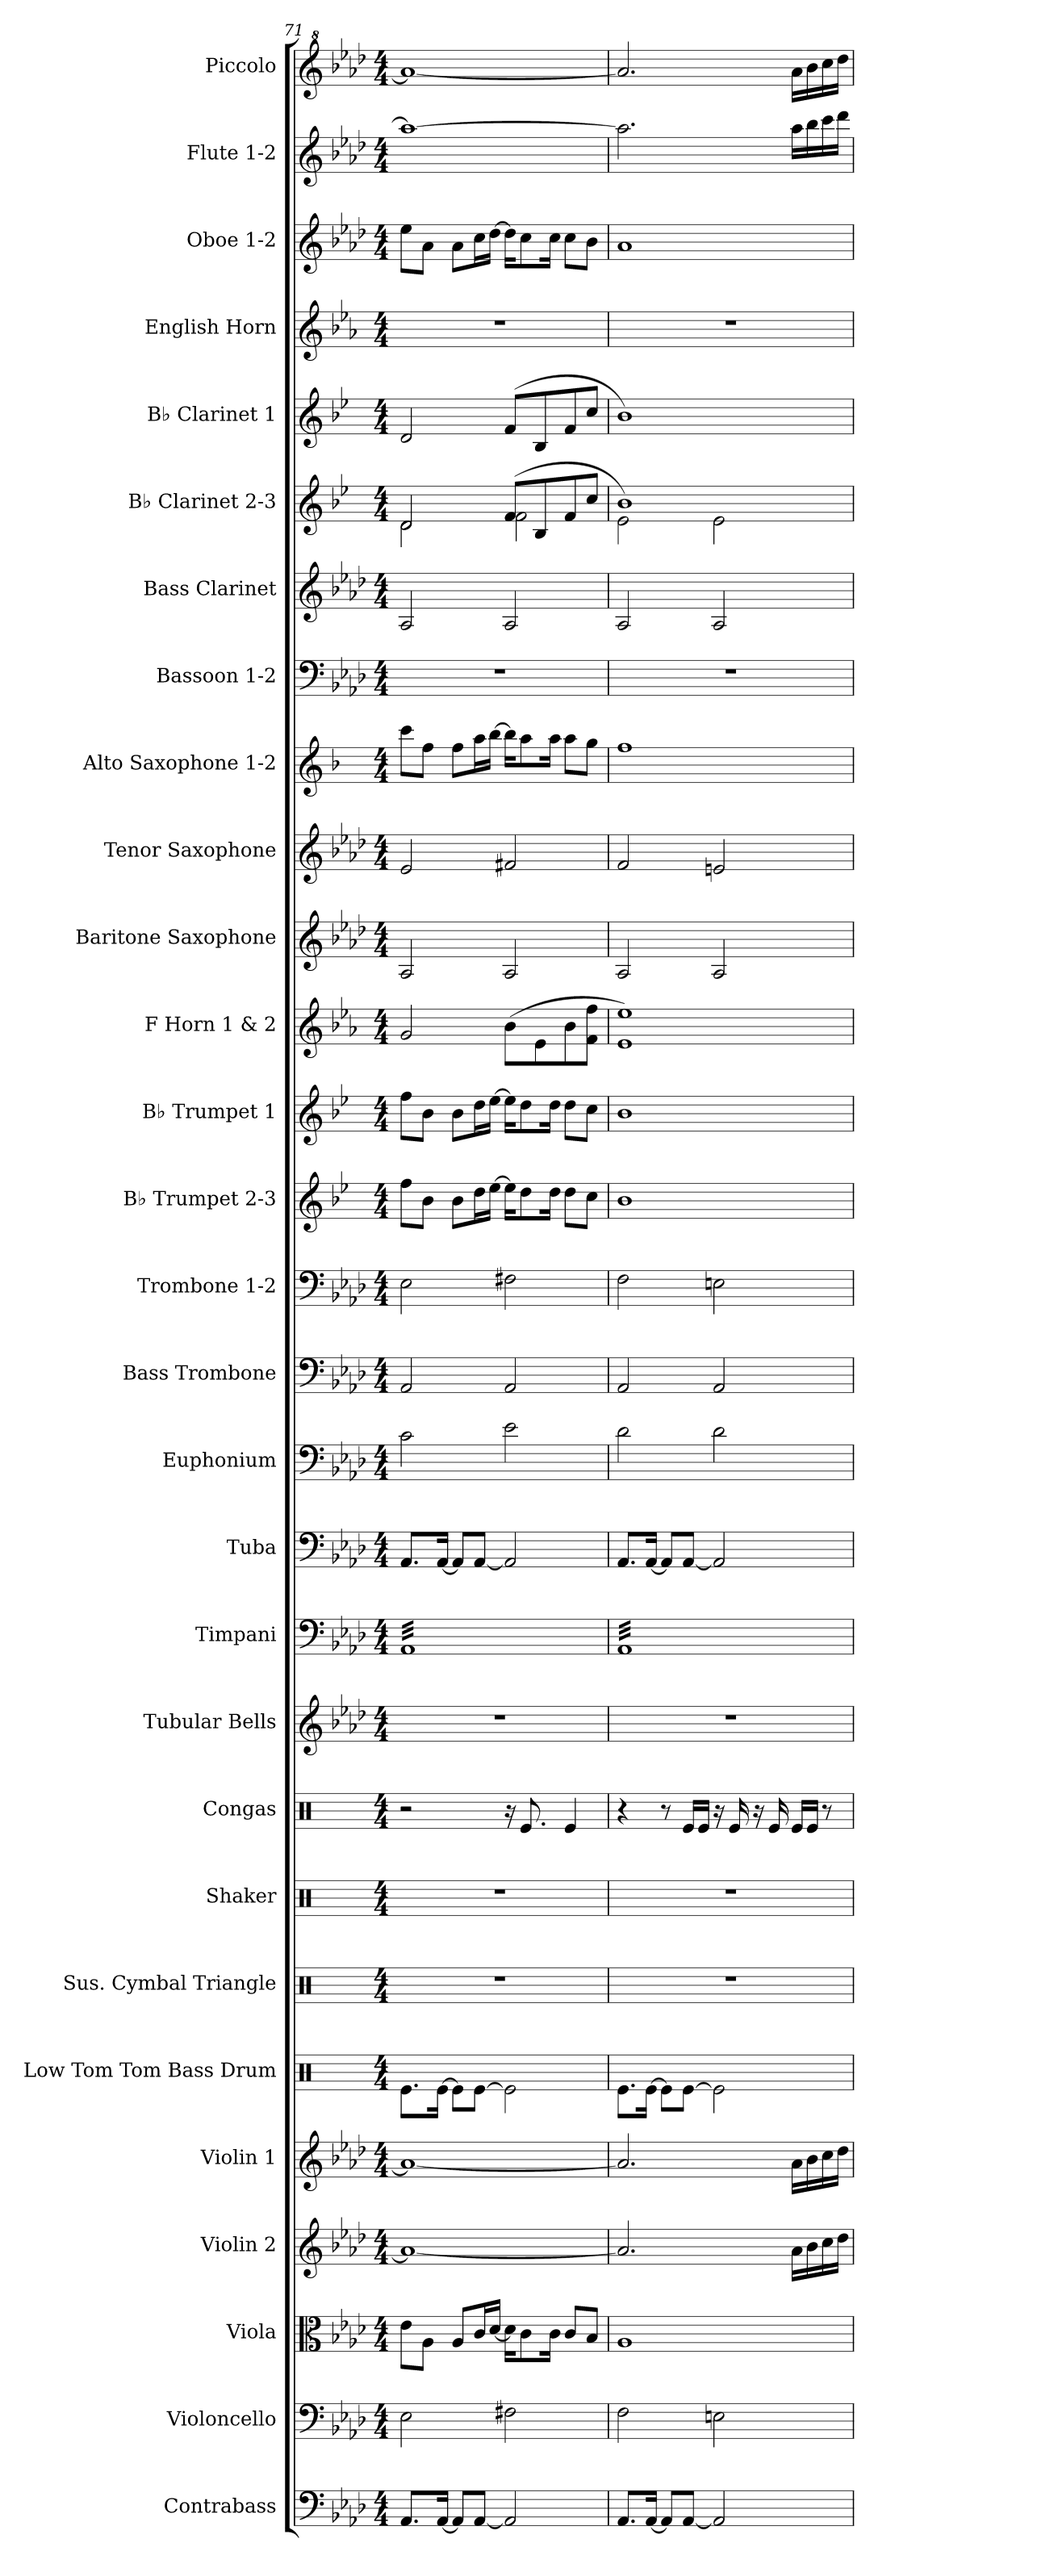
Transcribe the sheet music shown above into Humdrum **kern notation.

**kern	**kern	**kern	**kern	**kern	**kern	**kern	**kern	**kern	**kern	**kern	**kern	**kern	**kern	**kern	**kern	**kern	**kern	**kern	**kern	**kern	**kern	**kern	**kern	**kern	**kern	**kern	**kern	**kern
*part29	*part28	*part27	*part26	*part25	*part24	*part23	*part22	*part21	*part20	*part19	*part18	*part17	*part16	*part15	*part14	*part13	*part12	*part11	*part10	*part9	*part8	*part7	*part6	*part5	*part4	*part3	*part2	*part1
*staff29	*staff28	*staff27	*staff26	*staff25	*staff24	*staff23	*staff22	*staff21	*staff20	*staff19	*staff18	*staff17	*staff16	*staff15	*staff14	*staff13	*staff12	*staff11	*staff10	*staff9	*staff8	*staff7	*staff6	*staff5	*staff4	*staff3	*staff2	*staff1
*I"Contrabass	*I"Violoncello	*I"Viola	*I"Violin 2	*I"Violin 1	*I"Low Tom Tom Bass Drum	*I"Sus. Cymbal Triangle	*I"Shaker	*I"Congas	*I"Tubular Bells	*I"Timpani	*I"Tuba	*I"Euphonium	*I"Bass Trombone	*I"Trombone 1-2	*I"B♭ Trumpet 2-3	*I"B♭ Trumpet 1	*I"F Horn 1 &amp; 2	*I"Baritone Saxophone	*I"Tenor Saxophone	*I"Alto Saxophone 1-2	*I"Bassoon 1-2	*I"Bass Clarinet	*I"B♭ Clarinet 2-3	*I"B♭ Clarinet 1	*I"English Horn	*I"Oboe 1-2	*I"Flute 1-2	*I"Piccolo
*I'Cb.	*I'Vc.	*I'Vla.	*I'Vln. 2	*I'Vln. 1	*I'B. Dr.	*I'Cym.	*I'Shk	*I'Co.	*I'Tu. Be.	*I'Timp.	*I'Tba.	*I'Euph.	*I'B. Tbn.	*I'Tbn. 1-2	*I'B♭ Tpt. 2-3	*I'B♭ Tpt. 1	*I'F Hn. 1 3	*I'Bar. Sax.	*I'T. Sax.	*I'A. Sax. 1-2	*I'Bsn. 1-2	*I'B. Cl.	*I'B♭ Cl. 2-3	*I'B♭ Cl. 1	*I'E. Hn.	*I'Ob. 1-2	*I'Fl. 1-2	*I'Picc.
*clefF4	*clefF4	*clefC3	*clefG2	*clefG2	*clefX	*clefX	*clefX	*clefX	*clefG2	*clefF4	*clefF4	*clefF4	*clefF4	*clefF4	*clefG2	*clefG2	*clefG2	*clefG2	*clefG2	*clefG2	*clefF4	*clefG2	*clefG2	*clefG2	*clefG2	*clefG2	*clefG2	*clefG^2
*ITrd7c12	*	*	*	*	*	*	*	*	*	*	*	*	*	*	*ITrd1c2	*ITrd1c2	*ITrd4c7	*ITrd12c21	*ITrd8c14	*ITrd5c9	*	*ITrd8c14	*ITrd1c2	*ITrd1c2	*ITrd4c7	*	*	*ITrd-7c-12
*k[b-e-a-d-]	*k[b-e-a-d-]	*k[b-e-a-d-]	*k[b-e-a-d-]	*k[b-e-a-d-]	*k[]	*k[]	*k[]	*k[]	*k[b-e-a-d-]	*k[b-e-a-d-]	*k[b-e-a-d-]	*k[b-e-a-d-]	*k[b-e-a-d-]	*k[b-e-a-d-]	*k[b-e-a-d-]	*k[b-e-a-d-]	*k[b-e-a-d-]	*k[b-e-a-d-]	*k[b-e-a-d-]	*k[b-e-a-d-]	*k[b-e-a-d-]	*k[b-e-a-d-]	*k[b-e-a-d-]	*k[b-e-a-d-]	*k[b-e-a-d-]	*k[b-e-a-d-]	*k[b-e-a-d-]	*k[b-e-a-d-]
*M4/4	*M4/4	*M4/4	*M4/4	*M4/4	*M4/4	*M4/4	*M4/4	*M4/4	*M4/4	*M4/4	*M4/4	*M4/4	*M4/4	*M4/4	*M4/4	*M4/4	*M4/4	*M4/4	*M4/4	*M4/4	*M4/4	*M4/4	*M4/4	*M4/4	*M4/4	*M4/4	*M4/4	*M4/4
=71	=71	=71	=71	=71	=71	=71	=71	=71	=71	=71	=71	=71	=71	=71	=71	=71	=71	=71	=71	=71	=71	=71	=71	=71	=71	=71	=71	=71
*	*	*	*	*	*	*	*	*	*	*	*	*	*	*	*	*	*	*	*	*	*	*	*^	*	*	*	*	*
*	*	*	*	*	*	*	*	*	*	*tremolo	*	*	*	*	*	*	*	*	*	*	*	*	*	*	*	*	*	*	*
8.AAA-/L	2E-\	8e-\L	1a-_	1a-_	8.Re\L	1r	1r	2r	1r	32AA-LLL	8.AA-/L	2c\	2AA-/	2E-\	8ee-\L	8ee-\L	2c/	2AA-/	2E-/	8ee-\L	1r	2AA-/	2c/	2c\	2c/	1r	8ee-\L	1aa-_	1aaa-_
.	.	.	.	.	.	.	.	.	.	32AA-	.	.	.	.	.	.	.	.	.	.	.	.	.	.	.	.	.	.	.
.	.	.	.	.	.	.	.	.	.	32AA-	.	.	.	.	.	.	.	.	.	.	.	.	.	.	.	.	.	.	.
.	.	.	.	.	.	.	.	.	.	32AA-	.	.	.	.	.	.	.	.	.	.	.	.	.	.	.	.	.	.	.
.	.	8A-\J	.	.	.	.	.	.	.	32AA-	.	.	.	.	8a-\J	8a-\J	.	.	.	8a-\J	.	.	.	.	.	.	8a-\J	.	.
.	.	.	.	.	.	.	.	.	.	32AA-	.	.	.	.	.	.	.	.	.	.	.	.	.	.	.	.	.	.	.
[16AAA-/Jk	.	.	.	.	[16Re\Jk	.	.	.	.	32AA-	[16AA-/Jk	.	.	.	.	.	.	.	.	.	.	.	.	.	.	.	.	.	.
.	.	.	.	.	.	.	.	.	.	32AA-	.	.	.	.	.	.	.	.	.	.	.	.	.	.	.	.	.	.	.
8AAA-/L]	.	8A-/L	.	.	8Re\L]	.	.	.	.	32AA-	8AA-/L]	.	.	.	8a-\L	8a-\L	.	.	.	8a-\L	.	.	.	.	.	.	8a-\L	.	.
.	.	.	.	.	.	.	.	.	.	32AA-	.	.	.	.	.	.	.	.	.	.	.	.	.	.	.	.	.	.	.
.	.	.	.	.	.	.	.	.	.	32AA-	.	.	.	.	.	.	.	.	.	.	.	.	.	.	.	.	.	.	.
.	.	.	.	.	.	.	.	.	.	32AA-	.	.	.	.	.	.	.	.	.	.	.	.	.	.	.	.	.	.	.
[8AAA-/J	.	16c/L	.	.	[8Re\J	.	.	.	.	32AA-	[8AA-/J	.	.	.	16cc\L	16cc\L	.	.	.	16cc\L	.	.	.	.	.	.	16cc\L	.	.
.	.	.	.	.	.	.	.	.	.	32AA-	.	.	.	.	.	.	.	.	.	.	.	.	.	.	.	.	.	.	.
.	.	[16d-/JJ	.	.	.	.	.	.	.	32AA-	.	.	.	.	[16dd-\JJ	[16dd-\JJ	.	.	.	[16dd-\JJ	.	.	.	.	.	.	[16dd-\JJ	.	.
.	.	.	.	.	.	.	.	.	.	32AA-	.	.	.	.	.	.	.	.	.	.	.	.	.	.	.	.	.	.	.
2AAA-/]	2F#X\	16d-\KL]	.	.	2Re\]	.	.	16r	.	32AA-	2AA-/]	2e-\	2AA-/	2F#X\	16dd-\KL]	16dd-\KL]	(8e-\L	2AA-/	2F#X/	16dd-\KL]	.	2AA-/	(>8e-/L	2e-\	(>8e-/L	.	16dd-\KL]	.	.
.	.	.	.	.	.	.	.	.	.	32AA-	.	.	.	.	.	.	.	.	.	.	.	.	.	.	.	.	.	.	.
.	.	8c\	.	.	.	.	.	8.Re/	.	32AA-	.	.	.	.	8cc\	8cc\	.	.	.	8cc\	.	.	.	.	.	.	8cc\	.	.
.	.	.	.	.	.	.	.	.	.	32AA-	.	.	.	.	.	.	.	.	.	.	.	.	.	.	.	.	.	.	.
.	.	.	.	.	.	.	.	.	.	32AA-	.	.	.	.	.	.	8A-\	.	.	.	.	.	8A-/	.	8A-/	.	.	.	.
.	.	.	.	.	.	.	.	.	.	32AA-	.	.	.	.	.	.	.	.	.	.	.	.	.	.	.	.	.	.	.
.	.	16c\Jk	.	.	.	.	.	.	.	32AA-	.	.	.	.	16cc\Jk	16cc\Jk	.	.	.	16cc\Jk	.	.	.	.	.	.	16cc\Jk	.	.
.	.	.	.	.	.	.	.	.	.	32AA-	.	.	.	.	.	.	.	.	.	.	.	.	.	.	.	.	.	.	.
.	.	8c/L	.	.	.	.	.	4Re/	.	32AA-	.	.	.	.	8cc\L	8cc\L	8e-\	.	.	8cc\L	.	.	8e-/	.	8e-/	.	8cc\L	.	.
.	.	.	.	.	.	.	.	.	.	32AA-	.	.	.	.	.	.	.	.	.	.	.	.	.	.	.	.	.	.	.
.	.	.	.	.	.	.	.	.	.	32AA-	.	.	.	.	.	.	.	.	.	.	.	.	.	.	.	.	.	.	.
.	.	.	.	.	.	.	.	.	.	32AA-	.	.	.	.	.	.	.	.	.	.	.	.	.	.	.	.	.	.	.
.	.	8B-/J	.	.	.	.	.	.	.	32AA-	.	.	.	.	8b-\J	8b-\J	8B-\ 8b-\J	.	.	8b-\J	.	.	8b-/J	.	8b-/J	.	8b-\J	.	.
.	.	.	.	.	.	.	.	.	.	32AA-	.	.	.	.	.	.	.	.	.	.	.	.	.	.	.	.	.	.	.
.	.	.	.	.	.	.	.	.	.	32AA-	.	.	.	.	.	.	.	.	.	.	.	.	.	.	.	.	.	.	.
.	.	.	.	.	.	.	.	.	.	32AA-JJJ	.	.	.	.	.	.	.	.	.	.	.	.	.	.	.	.	.	.	.
=72	=72	=72	=72	=72	=72	=72	=72	=72	=72	=72	=72	=72	=72	=72	=72	=72	=72	=72	=72	=72	=72	=72	=72	=72	=72	=72	=72	=72	=72
8.AAA-/L	2F\	1A-	2.a-/]	2.a-/]	8.Re\L	1r	1r	4r	1r	32AA-LLL	8.AA-/L	2d-\	2AA-/	2F\	1a-	1a-	1A- 1a-)	2AA-/	2F/	1a-	1r	2AA-/	1a-)	2d-\	1a-)	1r	1a-	2.aa-\]	2.aaa-/]
.	.	.	.	.	.	.	.	.	.	32AA-	.	.	.	.	.	.	.	.	.	.	.	.	.	.	.	.	.	.	.
.	.	.	.	.	.	.	.	.	.	32AA-	.	.	.	.	.	.	.	.	.	.	.	.	.	.	.	.	.	.	.
.	.	.	.	.	.	.	.	.	.	32AA-	.	.	.	.	.	.	.	.	.	.	.	.	.	.	.	.	.	.	.
.	.	.	.	.	.	.	.	.	.	32AA-	.	.	.	.	.	.	.	.	.	.	.	.	.	.	.	.	.	.	.
.	.	.	.	.	.	.	.	.	.	32AA-	.	.	.	.	.	.	.	.	.	.	.	.	.	.	.	.	.	.	.
[16AAA-/Jk	.	.	.	.	[16Re\Jk	.	.	.	.	32AA-	[16AA-/Jk	.	.	.	.	.	.	.	.	.	.	.	.	.	.	.	.	.	.
.	.	.	.	.	.	.	.	.	.	32AA-	.	.	.	.	.	.	.	.	.	.	.	.	.	.	.	.	.	.	.
8AAA-/L]	.	.	.	.	8Re\L]	.	.	8r	.	32AA-	8AA-/L]	.	.	.	.	.	.	.	.	.	.	.	.	.	.	.	.	.	.
.	.	.	.	.	.	.	.	.	.	32AA-	.	.	.	.	.	.	.	.	.	.	.	.	.	.	.	.	.	.	.
.	.	.	.	.	.	.	.	.	.	32AA-	.	.	.	.	.	.	.	.	.	.	.	.	.	.	.	.	.	.	.
.	.	.	.	.	.	.	.	.	.	32AA-	.	.	.	.	.	.	.	.	.	.	.	.	.	.	.	.	.	.	.
[8AAA-/J	.	.	.	.	[8Re\J	.	.	16Re/LL	.	32AA-	[8AA-/J	.	.	.	.	.	.	.	.	.	.	.	.	.	.	.	.	.	.
.	.	.	.	.	.	.	.	.	.	32AA-	.	.	.	.	.	.	.	.	.	.	.	.	.	.	.	.	.	.	.
.	.	.	.	.	.	.	.	16Re/JJ	.	32AA-	.	.	.	.	.	.	.	.	.	.	.	.	.	.	.	.	.	.	.
.	.	.	.	.	.	.	.	.	.	32AA-	.	.	.	.	.	.	.	.	.	.	.	.	.	.	.	.	.	.	.
2AAA-/]	2En\	.	.	.	2Re\]	.	.	16r	.	32AA-	2AA-/]	2d-\	2AA-/	2En\	.	.	.	2AA-/	2En/	.	.	2AA-/	.	2d-\	.	.	.	.	.
.	.	.	.	.	.	.	.	.	.	32AA-	.	.	.	.	.	.	.	.	.	.	.	.	.	.	.	.	.	.	.
.	.	.	.	.	.	.	.	16Re/	.	32AA-	.	.	.	.	.	.	.	.	.	.	.	.	.	.	.	.	.	.	.
.	.	.	.	.	.	.	.	.	.	32AA-	.	.	.	.	.	.	.	.	.	.	.	.	.	.	.	.	.	.	.
.	.	.	.	.	.	.	.	16r	.	32AA-	.	.	.	.	.	.	.	.	.	.	.	.	.	.	.	.	.	.	.
.	.	.	.	.	.	.	.	.	.	32AA-	.	.	.	.	.	.	.	.	.	.	.	.	.	.	.	.	.	.	.
.	.	.	.	.	.	.	.	16Re/	.	32AA-	.	.	.	.	.	.	.	.	.	.	.	.	.	.	.	.	.	.	.
.	.	.	.	.	.	.	.	.	.	32AA-	.	.	.	.	.	.	.	.	.	.	.	.	.	.	.	.	.	.	.
.	.	.	16a-\LL	16a-\LL	.	.	.	16Re/LL	.	32AA-	.	.	.	.	.	.	.	.	.	.	.	.	.	.	.	.	.	16aa-\LL	16aaa-\LL
.	.	.	.	.	.	.	.	.	.	32AA-	.	.	.	.	.	.	.	.	.	.	.	.	.	.	.	.	.	.	.
.	.	.	16b-\	16b-\	.	.	.	16Re/JJ	.	32AA-	.	.	.	.	.	.	.	.	.	.	.	.	.	.	.	.	.	16bb-\	16bbb-\
.	.	.	.	.	.	.	.	.	.	32AA-	.	.	.	.	.	.	.	.	.	.	.	.	.	.	.	.	.	.	.
.	.	.	16cc\	16cc\	.	.	.	8r	.	32AA-	.	.	.	.	.	.	.	.	.	.	.	.	.	.	.	.	.	16ccc\	16cccc\
.	.	.	.	.	.	.	.	.	.	32AA-	.	.	.	.	.	.	.	.	.	.	.	.	.	.	.	.	.	.	.
.	.	.	16dd-\JJ	16dd-\JJ	.	.	.	.	.	32AA-	.	.	.	.	.	.	.	.	.	.	.	.	.	.	.	.	.	16ddd-\JJ	16dddd-\JJ
.	.	.	.	.	.	.	.	.	.	32AA-JJJ	.	.	.	.	.	.	.	.	.	.	.	.	.	.	.	.	.	.	.
*	*	*	*	*	*	*	*	*	*	*Xtremolo	*	*	*	*	*	*	*	*	*	*	*	*	*	*	*	*	*	*	*
*	*	*	*	*	*	*	*	*	*	*	*	*	*	*	*	*	*	*	*	*	*	*	*v	*v	*	*	*	*	*
=	=	=	=	=	=	=	=	=	=	=	=	=	=	=	=	=	=	=	=	=	=	=	=	=	=	=	=	=
*-	*-	*-	*-	*-	*-	*-	*-	*-	*-	*-	*-	*-	*-	*-	*-	*-	*-	*-	*-	*-	*-	*-	*-	*-	*-	*-	*-	*-
